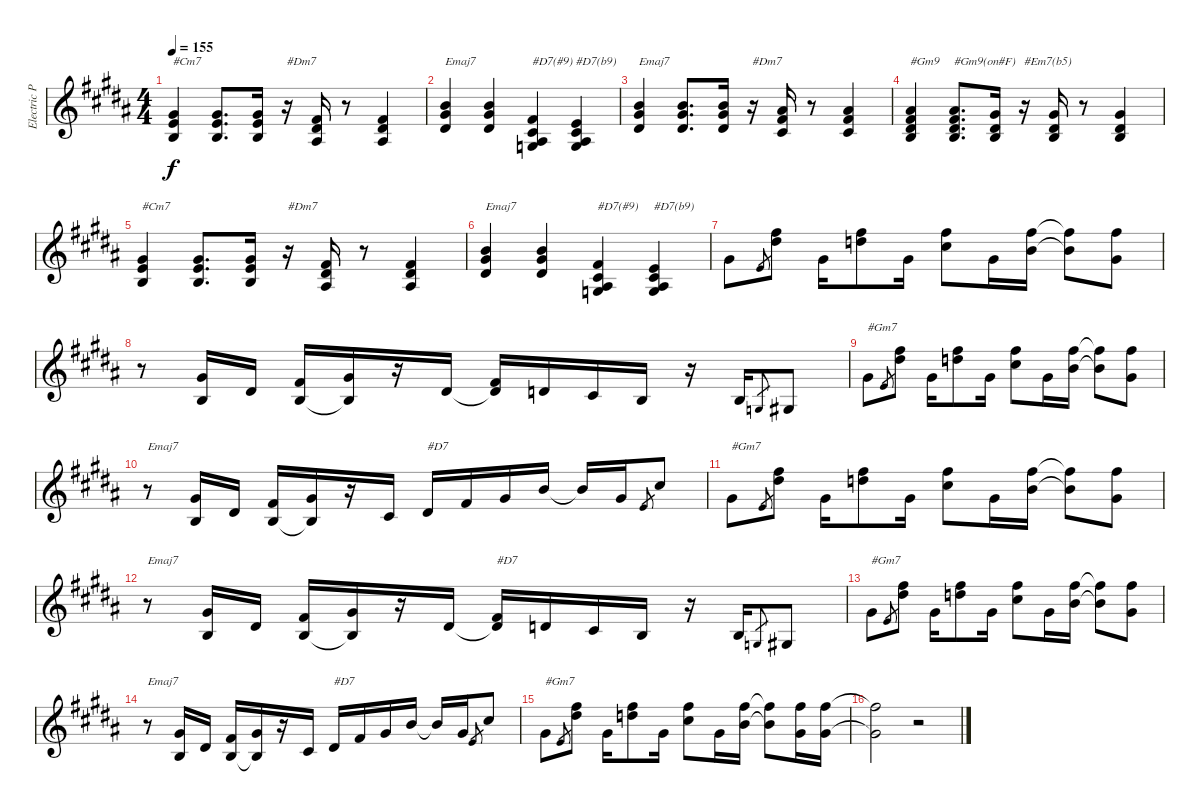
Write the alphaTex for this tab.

\track ("Electric Piano (Staff 1)" "Electric P") {instrument electricgrandpiano}
\staff {score}
\tuning (E4 B3 G3 D3 A2 E2 B1) {hide}
\ts (4 4)
\tempo 155
\clef g2
\ks b
(0.1 0.2 13.3).4{txt "#Cm7" dy f} (0.1 0.2 13.3).8{d} (0.1 0.2 13.3).16 r.16{txt "#Dm7"} (2.1 4.2 3.3).16 r.8 (2.1 4.2 3.3).4 |
(4.1 4.2 16.3).4{txt "Emaj7"} (4.1 4.2 16.3).4 (2.1 2.2 3.3 5.4).4{txt "#D7(#9)"} (0.1 2.2 3.3 5.4).4{txt "#D7(b9)"} |
(4.1 4.2 16.3).4{txt "Emaj7"} (4.1 4.2 16.3).8{d} (4.1 4.2 16.3).16 r.16{txt "#Dm7"} (2.1 2.2 15.3).16 r.8 (2.1 2.2 15.3).4 |
(2.1 0.2 8.3 20.4).4{txt "#Gm9"} (2.1 0.2 8.3 20.4).8{d txt "#Gm9(on#F)"} (4.1 0.2 8.3).16 r.16{txt "#Em7(b5)"} (4.1 0.2 8.3).16 r.8 (4.1 0.2 8.3).4 |
(0.1 0.2 13.3).4{txt "#Cm7"} (0.1 0.2 13.3).8{d} (0.1 0.2 13.3).16 r.16{txt "#Dm7"} (2.1 4.2 3.3).16 r.8 (2.1 4.2 3.3).4 |
(4.1 4.2 16.3).4{txt "Emaj7"} (4.1 4.2 16.3).4 (2.1 2.2 3.3 5.4).4{txt "#D7(#9)"} (0.1 2.2 3.3 5.4).4{txt "#D7(b9)"} |
4.1.8 0.1.8{gr} (11.1 19.2).8 4.1.16 (14.1 15.2).8 4.1.16 (14.1 14.2).8 4.1.16 (14.1 12.2).16 (14.1{t} 12.2{t}).8 (4.1 19.2).8 |
r.8 (4.1 0.2).16 4.2.16 (2.1 0.2).16 (4.1 0.2{t}).16 r.16 4.2.16 (2.1 4.2{t}).16 3.2.16 2.2.16 0.2.16 r.16 0.2.16 0.3.8{gr} 1.3.8 |
4.1.8{txt "#Gm7"} 0.1.8{gr} (11.1 19.2).8 4.1.16 (14.1 15.2).8 4.1.16 (14.1 14.2).8 4.1.16 (14.1 12.2).16 (14.1{t} 12.2{t}).8 (4.1 19.2).8 |
r.8{txt "Emaj7"} (4.1 0.2).16 4.2.16 (2.1 0.2).16 (4.1 0.2{t}).16 r.16 2.2.16 4.2.16{txt "#D7"} 2.1.16 4.1.16 7.1.16 7.1{t}.16 4.1.16 0.1.8{gr} 9.1.8 |
4.1.8{txt "#Gm7"} 0.1.8{gr} (11.1 19.2).8 4.1.16 (14.1 15.2).8 4.1.16 (14.1 14.2).8 4.1.16 (14.1 12.2).16 (14.1{t} 12.2{t}).8 (4.1 19.2).8 |
r.8{txt "Emaj7"} (4.1 0.2).16 4.2.16 (2.1 0.2).16 (4.1 0.2{t}).16 r.16 4.2.16 (2.1 4.2{t}).16{txt "#D7"} 3.2.16 2.2.16 0.2.16 r.16 0.2.16 0.3.8{gr} 1.3.8 |
4.1.8{txt "#Gm7"} 0.1.8{gr} (11.1 19.2).8 4.1.16 (14.1 15.2).8 4.1.16 (14.1 14.2).8 4.1.16 (14.1 12.2).16 (14.1{t} 12.2{t}).8 (4.1 19.2).8 |
r.8{txt "Emaj7"} (4.1 0.2).16 4.2.16 (2.1 0.2).16 (4.1 0.2{t}).16 r.16 2.2.16 4.2.16{txt "#D7"} 2.1.16 4.1.16 7.1.16 7.1{t}.16 4.1.16 0.1.8{gr} 9.1.8 |
4.1.8{txt "#Gm7"} 0.1.8{gr} (11.1 19.2).8 4.1.16 (14.1 15.2).8 4.1.16 (14.1 14.2).8 4.1.16 (14.1 12.2).16 (14.1{t} 12.2{t}).8 (4.1 19.2).16 (4.1 19.2).16 |
(4.1{t} 19.2{t}).2 r.2
